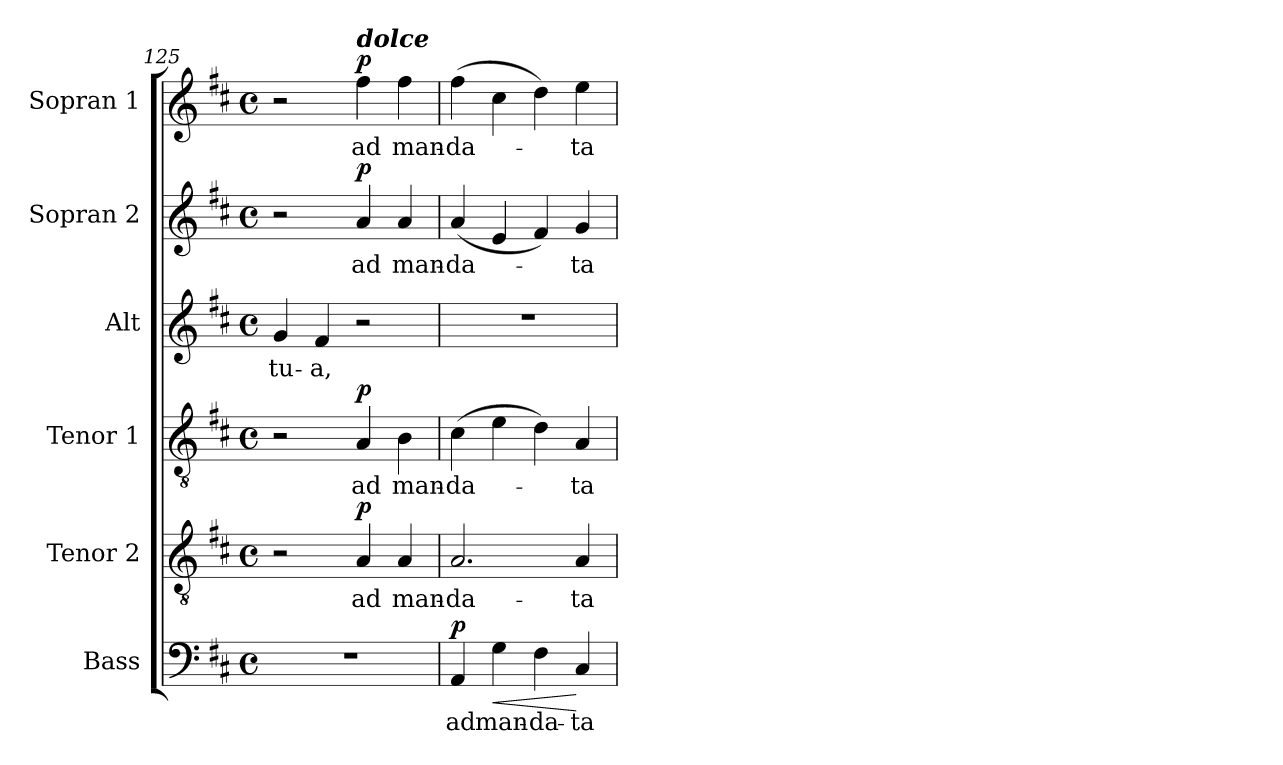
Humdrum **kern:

**kern	**text	**dynam	**kern	**text	**dynam	**kern	**text	**dynam	**kern	**text	**kern	**text	**dynam	**kern	**text	**dynam
*part6	*part6	*part6	*part5	*part5	*part5	*part4	*part4	*part4	*part3	*part3	*part2	*part2	*part2	*part1	*part1	*part1
*staff6	*staff6	*staff6	*staff5	*staff5	*staff5	*staff4	*staff4	*staff4	*staff3	*staff3	*staff2	*staff2	*staff2	*staff1	*staff1	*staff1
*I"Bass	*	*	*I"Tenor 2	*	*	*I"Tenor 1	*	*	*I"Alt	*	*I"Sopran 2	*	*	*I"Sopran 1	*	*
*I'B.	*	*	*I'T. 2	*	*	*I'T. 1	*	*	*I'A.	*	*I'S. 2	*	*	*I'S. 1	*	*
*clefF4	*	*	*clefGv2	*	*	*clefGv2	*	*	*clefG2	*	*clefG2	*	*	*clefG2	*	*
*k[f#c#]	*	*	*k[f#c#]	*	*	*k[f#c#]	*	*	*k[f#c#]	*	*k[f#c#]	*	*	*k[f#c#]	*	*
*D:	*	*	*D:	*	*	*D:	*	*	*D:	*	*D:	*	*	*D:	*	*
*M4/4	*	*	*M4/4	*	*	*M4/4	*	*	*M4/4	*	*M4/4	*	*	*M4/4	*	*
*met(c)	*	*	*met(c)	*	*	*met(c)	*	*	*met(c)	*	*met(c)	*	*	*met(c)	*	*
=125	=125	=125	=125	=125	=125	=125	=125	=125	=125	=125	=125	=125	=125	=125	=125	=125
!	!	!	!	!	!	!	!	!	!	!LO:LY:b	!	!	!	!	!	!
1r	.	.	2r	.	.	2r	.	.	4g/	tu-	2r	.	.	2r	.	.
!	!	!	!	!	!	!	!	!	!	!LO:LY:b	!	!	!	!	!	!
.	.	.	.	.	.	.	.	.	4f#/	-a,	.	.	.	.	.	.
!	!	!	!	!	!	!	!	!	!	!	!	!	!	!LO:TX:a:Bi:t=dolce	!	!
!	!	!	!	!LO:LY:b	!LO:DY:a	!	!LO:LY:b	!LO:DY:a	!	!	!	!LO:LY:b	!LO:DY:a	!	!LO:LY:b	!LO:DY:a
.	.	.	4A/	ad	p	4A/	ad	p	2r	.	4a/	ad	p	4ff#\	ad	p
!	!	!	!	!LO:LY:b	!	!	!LO:LY:b	!	!	!	!	!LO:LY:b	!	!	!LO:LY:b	!
.	.	.	4A/	man-	.	4B\	man-	.	.	.	4a/	man-	.	4ff#\	man-	.
!!LO:LB:g=z
=126	=126	=126	=126	=126	=126	=126	=126	=126	=126	=126	=126	=126	=126	=126	=126	=126
!	!LO:LY:b	!LO:DY:a	!	!LO:LY:b	!	!	!LO:LY:b	!	!	!	!	!LO:LY:b	!	!	!LO:LY:b	!
4AA/	ad	p	2.A/	-da-	.	(>4c#\	-da-	.	1r	.	(<4a/	-da-	.	(>4ff#\	-da-	.
!	!LO:LY:b	!LO:HP:b	!	!	!	!	!	!	!	!	!	!	!	!	!	!
4G\	man-	<	.	.	.	4e\	.	.	.	.	4e/	.	.	4cc#\	.	.
!	!LO:LY:b	!	!	!	!	!	!	!	!	!	!	!	!	!	!	!
4F#\	-da-	.	.	.	.	4d\)	.	.	.	.	4f#/)	.	.	4dd\)	.	.
!	!LO:LY:b	!	!	!LO:LY:b	!	!	!LO:LY:b	!	!	!	!	!LO:LY:b	!	!	!LO:LY:b	!
4C#/	-ta	[	4A/	-ta	.	4A/	-ta	.	.	.	4g/	-ta	.	4ee\	-ta	.
=	=	=	=	=	=	=	=	=	=	=	=	=	=	=	=	=
*-	*-	*-	*-	*-	*-	*-	*-	*-	*-	*-	*-	*-	*-	*-	*-	*-
